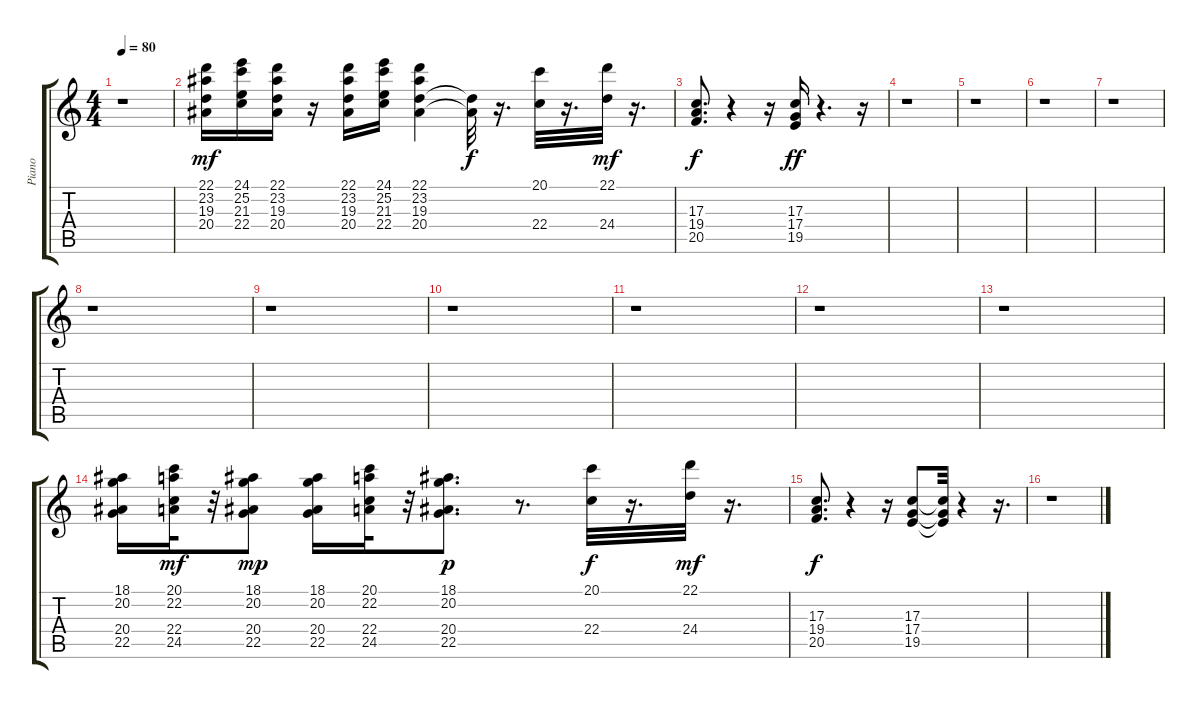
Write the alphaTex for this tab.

\track ("Piano" "Piano") {instrument electricgrandpiano}
\staff {score tabs}
\tuning (E4 B3 G3 D3 A2 E2) {hide}
\ts (4 4)
\tempo 80
\clef g2
\ks c
r.1{dy f} |
(22.1 23.2 19.3 20.4).16{dy mf} (24.1 25.2 21.3 22.4).16 (22.1 23.2 19.3 20.4).16 r.16 (22.1 23.2 19.3 20.4).16 (24.1 25.2 21.3 22.4).16 (22.1 23.2 19.3 20.4).4 (19.3{t} 20.4{t}).32{dy f} r.16{d} (20.1 22.4).32 r.16{d} (22.1 24.4).32{dy mf} r.16{d} |
(17.3 19.4 20.5).8{d dy f} r.4 r.16 (17.3 17.4 19.5).16{dy ff} r.4{d} r.16 |
r.1 |
r.1 |
r.1 |
r.1 |
r.1 |
r.1 |
r.1 |
r.1 |
r.1 |
r.1 |
(18.1 20.2 20.4 22.5).16 (20.1 22.2 22.4 24.5).32{dy mf} r.32 (18.1 20.2 20.4 22.5).8{dy mp} (18.1 20.2 20.4 22.5).16 (20.1 22.2 22.4 24.5).32 r.32 (18.1 20.2 20.4 22.5).8{d dy p} r.8{d} (20.1 22.4).32{dy f} r.16{d} (22.1 24.4).32{dy mf} r.16{d} |
(17.3 19.4 20.5).8{d dy f} r.4 r.16 (17.3 17.4 19.5).8 (17.3{t} 17.4{t} 19.5{t}).32 r.4 r.16{d} |
r.1
